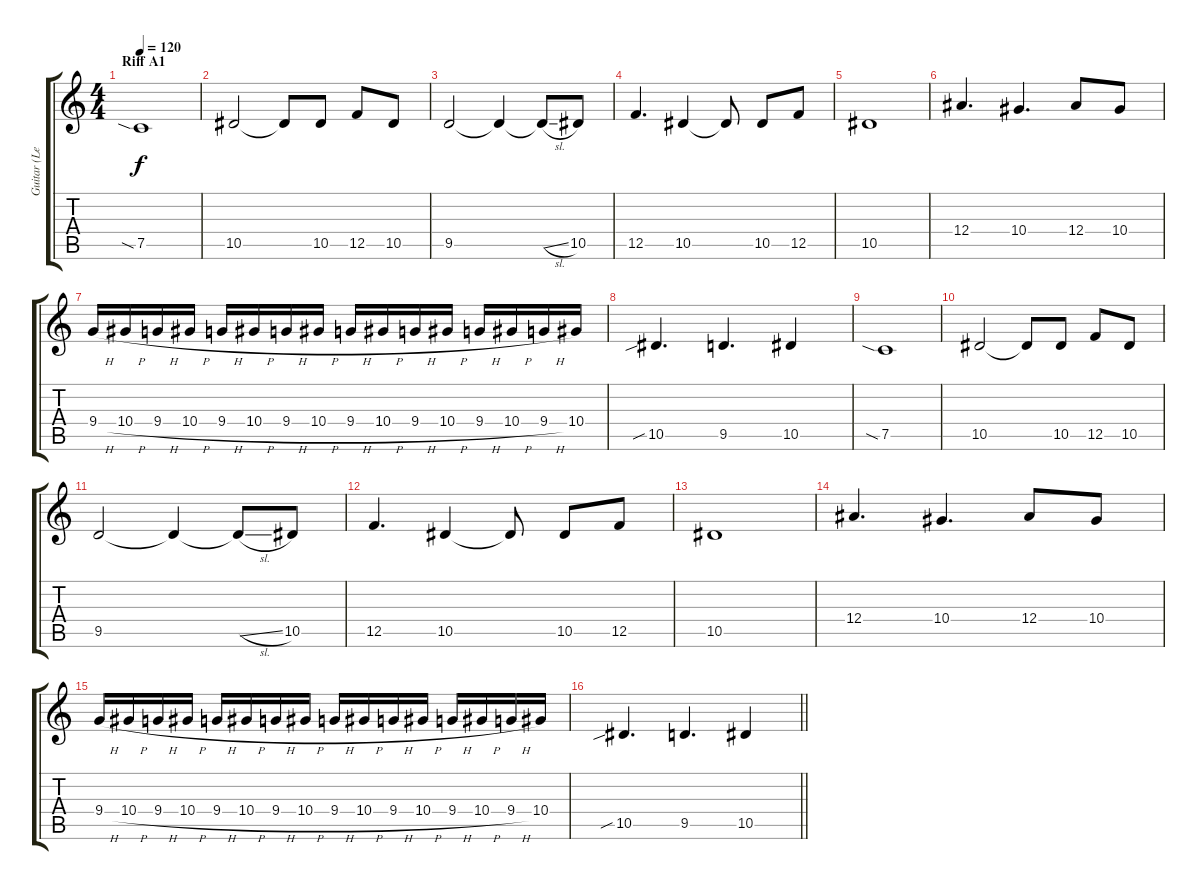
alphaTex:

\track ("Guitar (Left)" "Guitar (Le") {instrument distortionguitar}
\staff {score tabs}
\tuning (C4 G3 Eb3 Bb2 F2 C2) {hide}
\ts (4 4)
\section ("" "Riff A1")
\tempo 120
\clef g2
\ks c
7.5{sia}.1{dy f} |
10.5.2 10.5{t}.8 10.5.8 12.5.8 10.5.8 |
9.5.2 9.5{t}.4 9.5{sl t}.8 10.5.8 |
12.5.4{d} 10.5.4 10.5{t}.8 10.5.8 12.5.8 |
10.5.1 |
12.4.4{d} 10.4.4{d} 12.4.8 10.4.8 |
9.4{h}.16 10.4{h}.16 9.4{h}.16 10.4{h}.16 9.4{h}.16 10.4{h}.16 9.4{h}.16 10.4{h}.16 9.4{h}.16 10.4{h}.16 9.4{h}.16 10.4{h}.16 9.4{h}.16 10.4{h}.16 9.4{h}.16 10.4.16 |
10.5{sib}.4{d} 9.5.4{d} 10.5.4 |
7.5{sia}.1 |
10.5.2 10.5{t}.8 10.5.8 12.5.8 10.5.8 |
9.5.2 9.5{t}.4 9.5{sl t}.8 10.5.8 |
12.5.4{d} 10.5.4 10.5{t}.8 10.5.8 12.5.8 |
10.5.1 |
12.4.4{d} 10.4.4{d} 12.4.8 10.4.8 |
9.4{h}.16 10.4{h}.16 9.4{h}.16 10.4{h}.16 9.4{h}.16 10.4{h}.16 9.4{h}.16 10.4{h}.16 9.4{h}.16 10.4{h}.16 9.4{h}.16 10.4{h}.16 9.4{h}.16 10.4{h}.16 9.4{h}.16 10.4.16 |
\barLineRight lightlight
10.5{sib}.4{d} 9.5.4{d} 10.5.4
